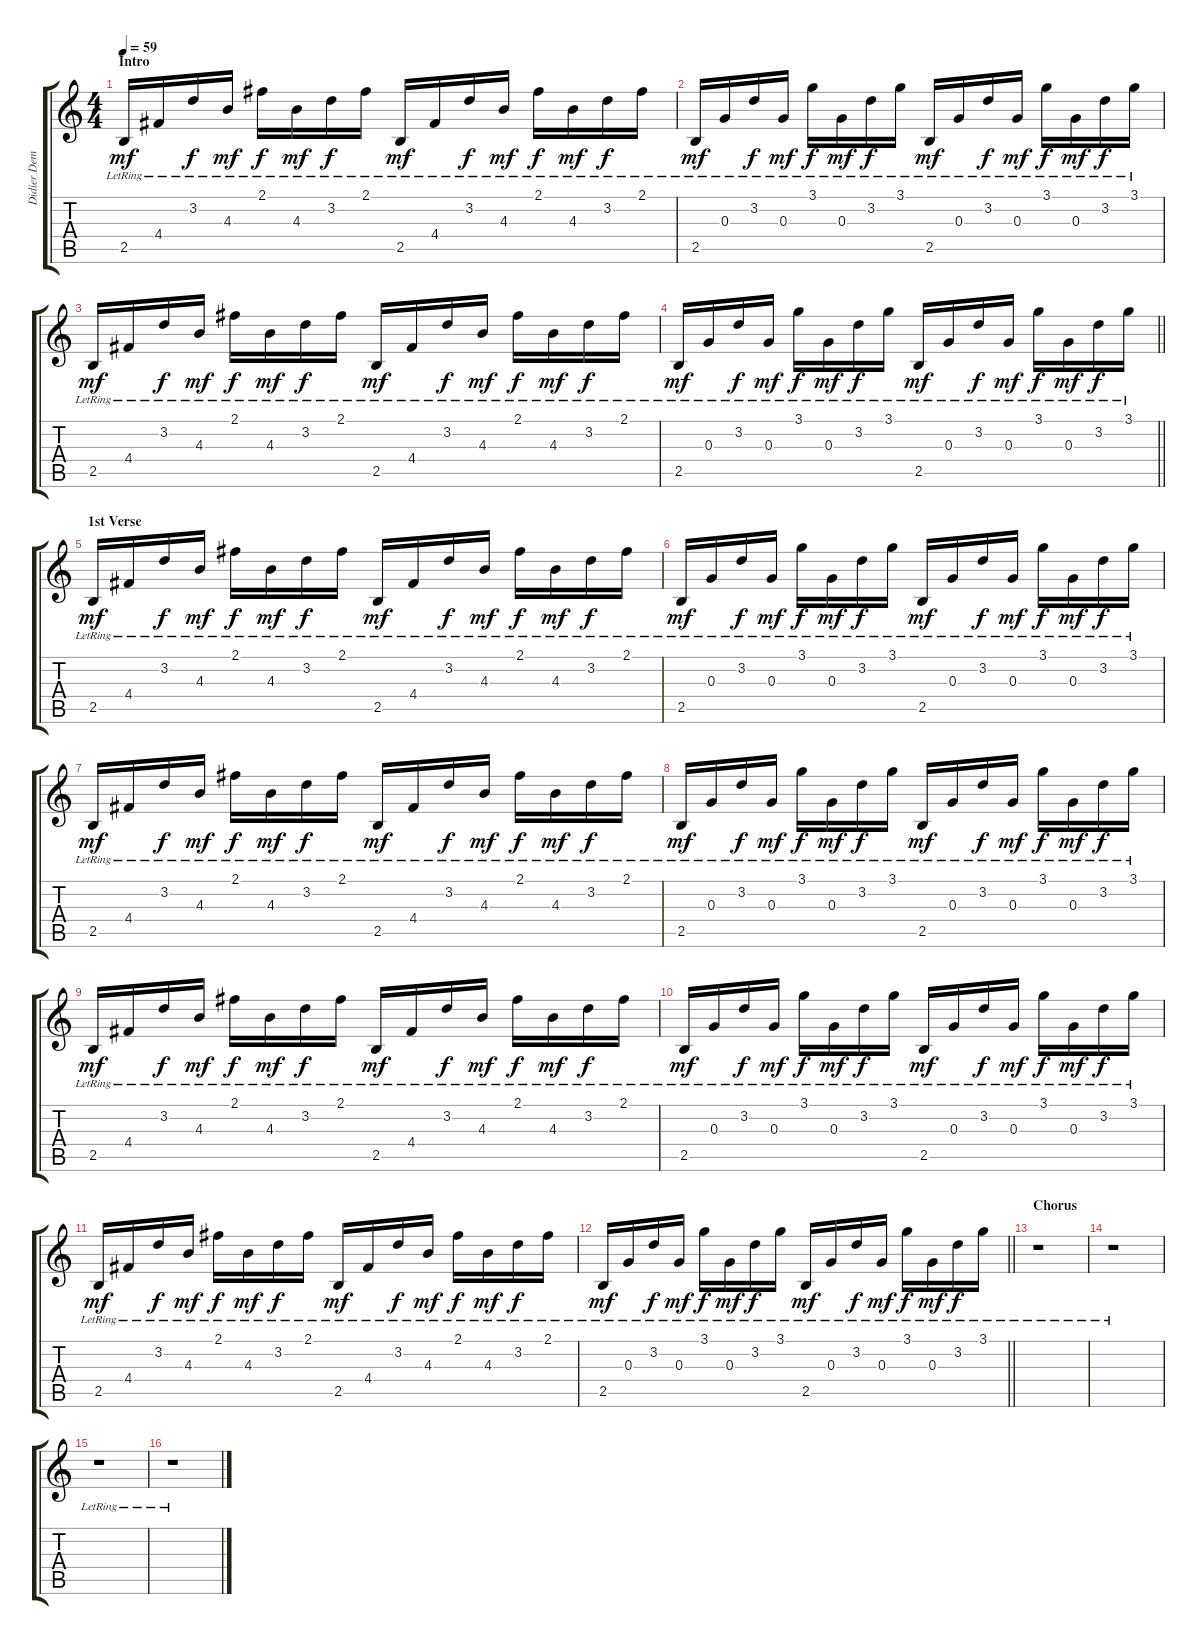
\track ("Didier Demajean" "Didier Dem") {instrument electricguitarjazz}
\staff {score tabs}
\tuning (E4 B3 G3 D3 A2 E2) {hide}
\ts (4 4)
\section ("" "Intro")
\tempo 59
\clef g2
\ks c
2.5{lr}.16{dy mf instrument electricguitarjazz} 4.4{lr}.16 3.2{lr}.16{dy f} 4.3{lr}.16{dy mf} 2.1{lr}.16{dy f} 4.3{lr}.16{dy mf} 3.2{lr}.16{dy f} 2.1{lr}.16 2.5{lr}.16{dy mf} 4.4{lr}.16 3.2{lr}.16{dy f} 4.3{lr}.16{dy mf} 2.1{lr}.16{dy f} 4.3{lr}.16{dy mf} 3.2{lr}.16{dy f} 2.1{lr}.16 |
2.5{lr}.16{dy mf} 0.3{lr}.16 3.2{lr}.16{dy f} 0.3{lr}.16{dy mf} 3.1{lr}.16{dy f} 0.3{lr}.16{dy mf} 3.2{lr}.16{dy f} 3.1{lr}.16 2.5{lr}.16{dy mf} 0.3{lr}.16 3.2{lr}.16{dy f} 0.3{lr}.16{dy mf} 3.1{lr}.16{dy f} 0.3{lr}.16{dy mf} 3.2{lr}.16{dy f} 3.1{lr}.16 |
2.5{lr}.16{dy mf} 4.4{lr}.16 3.2{lr}.16{dy f} 4.3{lr}.16{dy mf} 2.1{lr}.16{dy f} 4.3{lr}.16{dy mf} 3.2{lr}.16{dy f} 2.1{lr}.16 2.5{lr}.16{dy mf} 4.4{lr}.16 3.2{lr}.16{dy f} 4.3{lr}.16{dy mf} 2.1{lr}.16{dy f} 4.3{lr}.16{dy mf} 3.2{lr}.16{dy f} 2.1{lr}.16 |
\barLineRight lightlight
2.5{lr}.16{dy mf} 0.3{lr}.16 3.2{lr}.16{dy f} 0.3{lr}.16{dy mf} 3.1{lr}.16{dy f} 0.3{lr}.16{dy mf} 3.2{lr}.16{dy f} 3.1{lr}.16 2.5{lr}.16{dy mf} 0.3{lr}.16 3.2{lr}.16{dy f} 0.3{lr}.16{dy mf} 3.1{lr}.16{dy f} 0.3{lr}.16{dy mf} 3.2{lr}.16{dy f} 3.1{lr}.16 |
\section ("" "1st Verse")
2.5{lr}.16{dy mf} 4.4{lr}.16 3.2{lr}.16{dy f} 4.3{lr}.16{dy mf} 2.1{lr}.16{dy f} 4.3{lr}.16{dy mf} 3.2{lr}.16{dy f} 2.1{lr}.16 2.5{lr}.16{dy mf} 4.4{lr}.16 3.2{lr}.16{dy f} 4.3{lr}.16{dy mf} 2.1{lr}.16{dy f} 4.3{lr}.16{dy mf} 3.2{lr}.16{dy f} 2.1{lr}.16 |
2.5{lr}.16{dy mf} 0.3{lr}.16 3.2{lr}.16{dy f} 0.3{lr}.16{dy mf} 3.1{lr}.16{dy f} 0.3{lr}.16{dy mf} 3.2{lr}.16{dy f} 3.1{lr}.16 2.5{lr}.16{dy mf} 0.3{lr}.16 3.2{lr}.16{dy f} 0.3{lr}.16{dy mf} 3.1{lr}.16{dy f} 0.3{lr}.16{dy mf} 3.2{lr}.16{dy f} 3.1{lr}.16 |
2.5{lr}.16{dy mf} 4.4{lr}.16 3.2{lr}.16{dy f} 4.3{lr}.16{dy mf} 2.1{lr}.16{dy f} 4.3{lr}.16{dy mf} 3.2{lr}.16{dy f} 2.1{lr}.16 2.5{lr}.16{dy mf} 4.4{lr}.16 3.2{lr}.16{dy f} 4.3{lr}.16{dy mf} 2.1{lr}.16{dy f} 4.3{lr}.16{dy mf} 3.2{lr}.16{dy f} 2.1{lr}.16 |
2.5{lr}.16{dy mf} 0.3{lr}.16 3.2{lr}.16{dy f} 0.3{lr}.16{dy mf} 3.1{lr}.16{dy f} 0.3{lr}.16{dy mf} 3.2{lr}.16{dy f} 3.1{lr}.16 2.5{lr}.16{dy mf} 0.3{lr}.16 3.2{lr}.16{dy f} 0.3{lr}.16{dy mf} 3.1{lr}.16{dy f} 0.3{lr}.16{dy mf} 3.2{lr}.16{dy f} 3.1{lr}.16 |
2.5{lr}.16{dy mf} 4.4{lr}.16 3.2{lr}.16{dy f} 4.3{lr}.16{dy mf} 2.1{lr}.16{dy f} 4.3{lr}.16{dy mf} 3.2{lr}.16{dy f} 2.1{lr}.16 2.5{lr}.16{dy mf} 4.4{lr}.16 3.2{lr}.16{dy f} 4.3{lr}.16{dy mf} 2.1{lr}.16{dy f} 4.3{lr}.16{dy mf} 3.2{lr}.16{dy f} 2.1{lr}.16 |
2.5{lr}.16{dy mf} 0.3{lr}.16 3.2{lr}.16{dy f} 0.3{lr}.16{dy mf} 3.1{lr}.16{dy f} 0.3{lr}.16{dy mf} 3.2{lr}.16{dy f} 3.1{lr}.16 2.5{lr}.16{dy mf} 0.3{lr}.16 3.2{lr}.16{dy f} 0.3{lr}.16{dy mf} 3.1{lr}.16{dy f} 0.3{lr}.16{dy mf} 3.2{lr}.16{dy f} 3.1{lr}.16 |
2.5{lr}.16{dy mf} 4.4{lr}.16 3.2{lr}.16{dy f} 4.3{lr}.16{dy mf} 2.1{lr}.16{dy f} 4.3{lr}.16{dy mf} 3.2{lr}.16{dy f} 2.1{lr}.16 2.5{lr}.16{dy mf} 4.4{lr}.16 3.2{lr}.16{dy f} 4.3{lr}.16{dy mf} 2.1{lr}.16{dy f} 4.3{lr}.16{dy mf} 3.2{lr}.16{dy f} 2.1{lr}.16 |
\barLineRight lightlight
2.5{lr}.16{dy mf} 0.3{lr}.16 3.2{lr}.16{dy f} 0.3{lr}.16{dy mf} 3.1{lr}.16{dy f} 0.3{lr}.16{dy mf} 3.2{lr}.16{dy f} 3.1{lr}.16 2.5{lr}.16{dy mf} 0.3{lr}.16 3.2{lr}.16{dy f} 0.3{lr}.16{dy mf} 3.1{lr}.16{dy f} 0.3{lr}.16{dy mf} 3.2{lr}.16{dy f} 3.1{lr}.16 |
\section ("" "Chorus")
r.1 |
r.1 |
r.1 |
r.1
